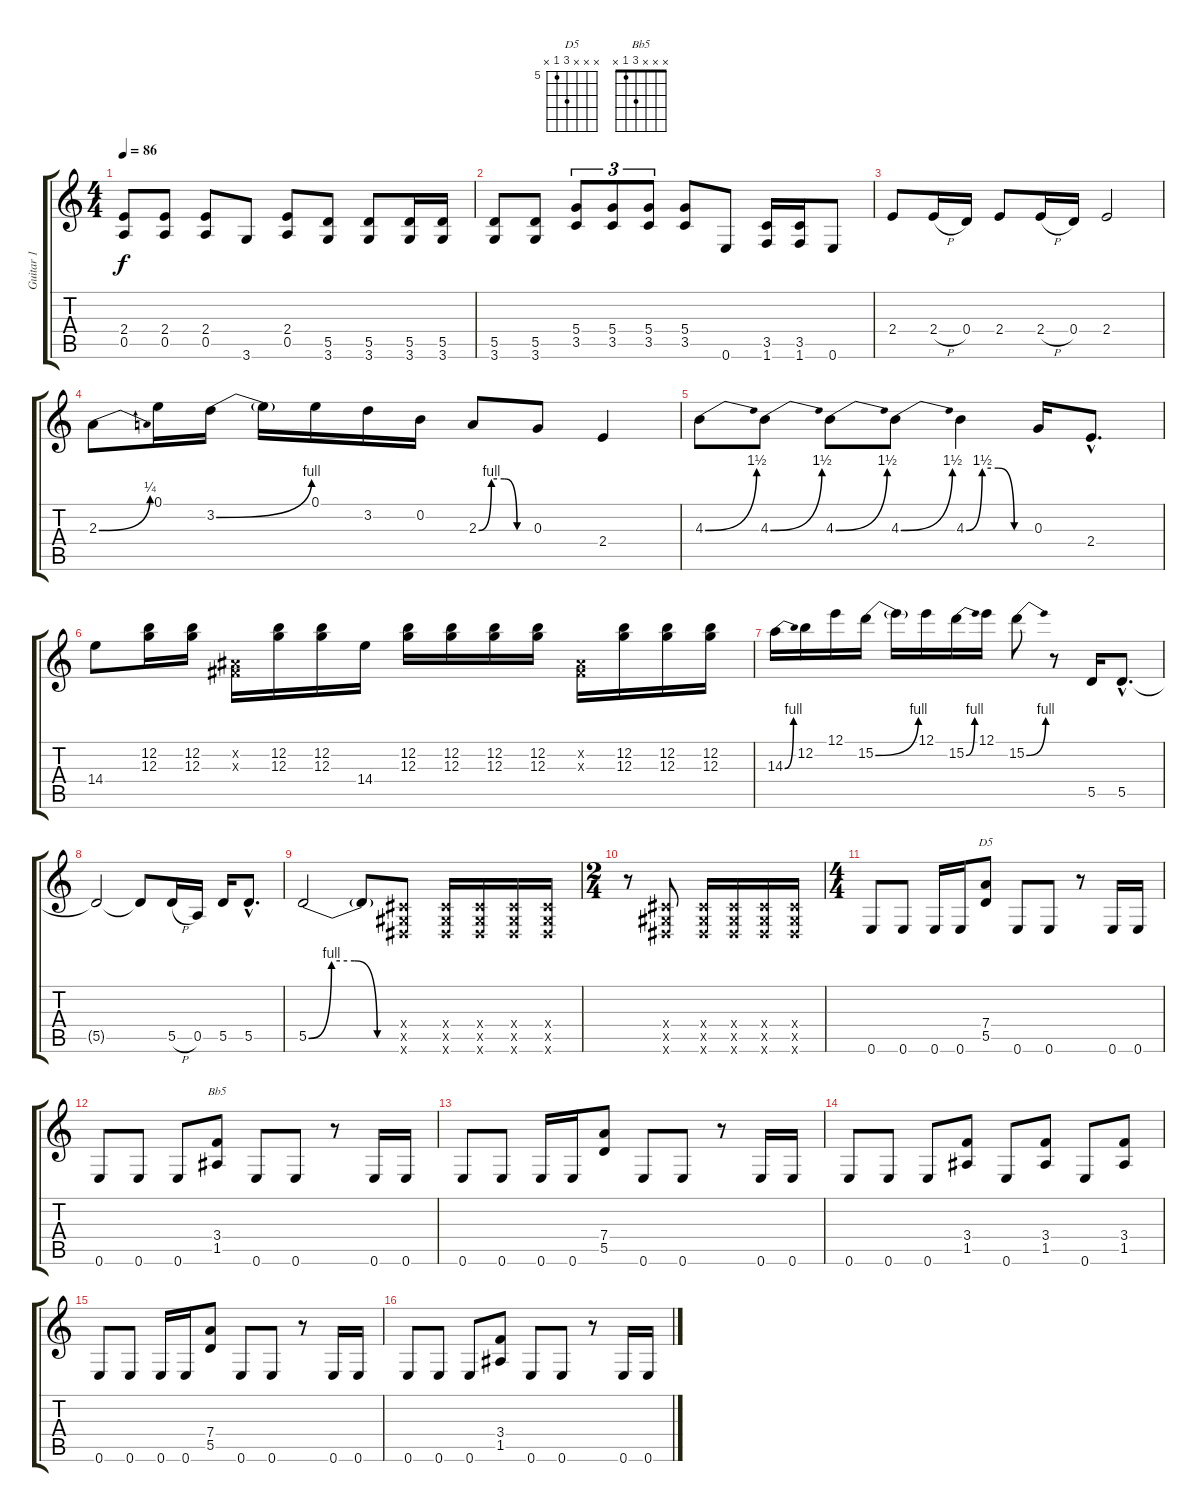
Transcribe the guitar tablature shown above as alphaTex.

\track ("Guitar 1" "Guitar 1") {instrument distortionguitar}
\staff {score tabs}
\tuning (E4 B3 G3 D3 A2 E2) {hide}
\chord ("D5" x x x 7 5 x) {firstfret 5}
\chord ("Bb5" x x x 3 1 x)
\ts (4 4)
\tempo 86
\clef g2
\ks c
(2.4 0.5).8{dy f} (2.4 0.5).8 (2.4 0.5).8 3.6.8 (2.4 0.5).8 (5.5 3.6).8 (5.5 3.6).8 (5.5 3.6).16 (5.5 3.6).16 |
(5.5 3.6).8 (5.5 3.6).8 (5.4 3.5).8{tu (3 2)} (5.4 3.5).8{tu (3 2)} (5.4 3.5).8{tu (3 2)} (5.4 3.5).8 0.6.8 (3.5 1.6).16 (3.5 1.6).16 0.6.8 |
2.4.8 2.4{h}.16 0.4.16 2.4.8 2.4{h}.16 0.4.16 2.4.2 |
2.3{be (bend 0 0 60 1)}.8 0.1.16 3.2{be (bend 0 0 60 4)}.16 3.2{t}.16 0.1.16 3.2.16 0.2.16 2.3{be (custom 0 0 15 4 30 4 45 0 60 0)}.8 0.3.8 2.4.4 |
4.3{be (bend 0 0 60 6)}.8 4.3{be (bend 0 0 60 6)}.8 4.3{be (bend 0 0 60 6)}.8 4.3{be (bend 0 0 60 6)}.8 4.3{be (custom 0 0 15 6 30 6 45 0 60 0)}.4 0.3.16 2.4{hac}.8{d} |
14.4.8 (12.2 12.3).16 (12.2 12.3).16 (-1.2{x} -1.3{x}).16 (12.2 12.3).16 (12.2 12.3).16 14.4.16 (12.2 12.3).16 (12.2 12.3).16 (12.2 12.3).16 (12.2 12.3).16 (-1.2{x} -1.3{x}).16 (12.2 12.3).16 (12.2 12.3).16 (12.2 12.3).16 |
14.3{be (bend 0 0 60 4)}.16 12.2.16 12.1.16 15.2{be (bend 0 0 60 4)}.16 15.2{t}.16 12.1.16 15.2{be (bend 0 0 60 4)}.16 12.1.16 15.2{be (bend 0 0 60 4)}.8 r.8 5.5.16 5.5{hac}.8{d} |
5.5{t}.2 5.5{t}.8 5.5{h}.16 0.5.16 5.5.16 5.5{hac}.8{d} |
5.5{be (custom 0 0 15 4 30 4 45 0 60 0)}.2 5.5{t}.8 (-1.4{x} -1.5{x} -1.6{x}).8 (-1.4{x} -1.5{x} -1.6{x}).16 (-1.4{x} -1.5{x} -1.6{x}).16 (-1.4{x} -1.5{x} -1.6{x}).16 (-1.4{x} -1.5{x} -1.6{x}).16 |
\ts (2 4)
r.8 (-1.4{x} -1.5{x} -1.6{x}).8 (-1.4{x} -1.5{x} -1.6{x}).16 (-1.4{x} -1.5{x} -1.6{x}).16 (-1.4{x} -1.5{x} -1.6{x}).16 (-1.4{x} -1.5{x} -1.6{x}).16 |
\ts (4 4)
0.6.8 0.6.8 0.6.16 0.6.16 (7.4 5.5).8{ch "D5"} 0.6.8 0.6.8 r.8 0.6.16 0.6.16 |
0.6.8 0.6.8 0.6.8 (3.4 1.5).8{ch "Bb5"} 0.6.8 0.6.8 r.8 0.6.16 0.6.16 |
0.6.8 0.6.8 0.6.16 0.6.16 (7.4 5.5).8 0.6.8 0.6.8 r.8 0.6.16 0.6.16 |
0.6.8 0.6.8 0.6.8 (3.4 1.5).8 0.6.8 (3.4 1.5).8 0.6.8 (3.4 1.5).8 |
0.6.8 0.6.8 0.6.16 0.6.16 (7.4 5.5).8 0.6.8 0.6.8 r.8 0.6.16 0.6.16 |
0.6.8 0.6.8 0.6.8 (3.4 1.5).8 0.6.8 0.6.8 r.8 0.6.16 0.6.16
